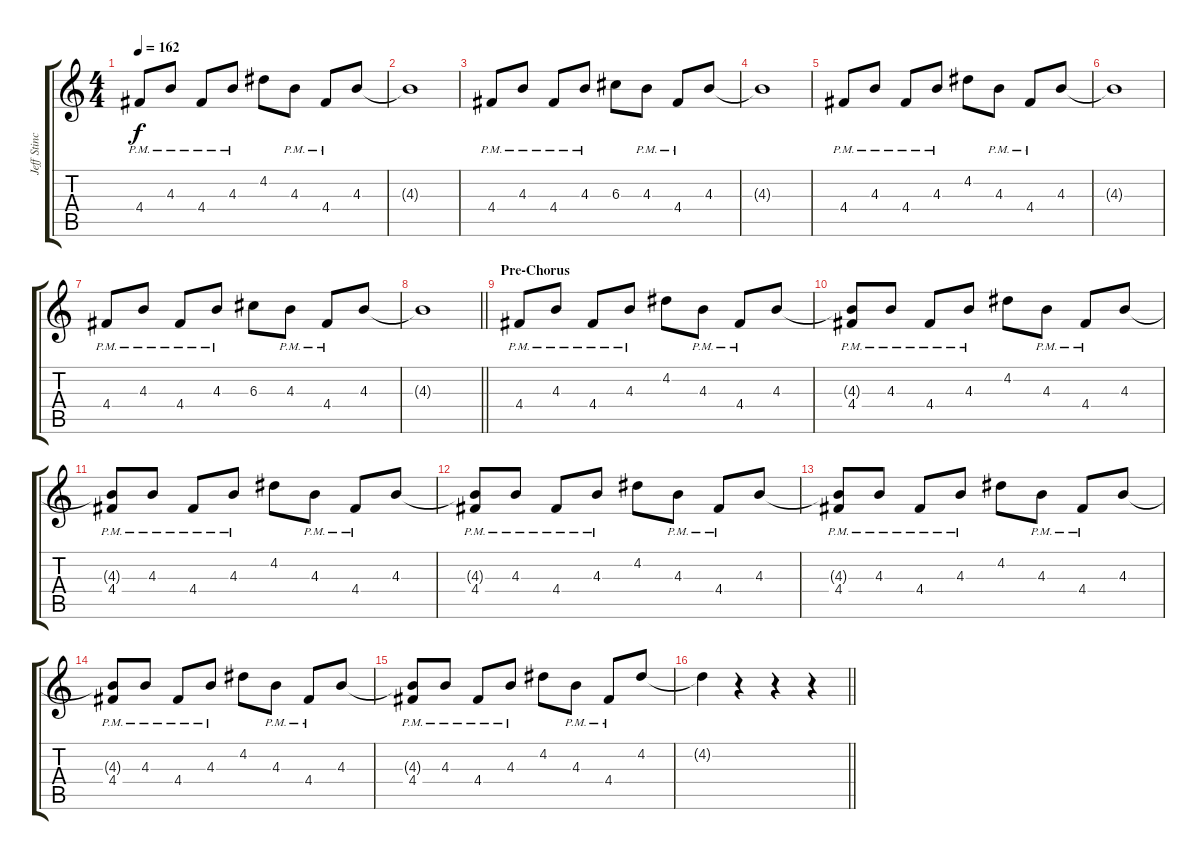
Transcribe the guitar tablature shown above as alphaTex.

\track ("Jeff Stinco" "Jeff Stinc") {instrument distortionguitar}
\staff {score tabs}
\tuning (E4 B3 G3 D3 A2 E2) {hide}
\ts (4 4)
\tempo 162
\clef g2
\ks c
4.4{pm}.8{dy f} 4.3{pm}.8 4.4{pm}.8 4.3{pm}.8 4.2.8 4.3{pm}.8 4.4{pm}.8 4.3.8 |
4.3{t}.1 |
4.4{pm}.8 4.3{pm}.8 4.4{pm}.8 4.3{pm}.8 6.3.8 4.3{pm}.8 4.4{pm}.8 4.3.8 |
4.3{t}.1 |
4.4{pm}.8 4.3{pm}.8 4.4{pm}.8 4.3{pm}.8 4.2.8 4.3{pm}.8 4.4{pm}.8 4.3.8 |
4.3{t}.1 |
4.4{pm}.8 4.3{pm}.8 4.4{pm}.8 4.3{pm}.8 6.3.8 4.3{pm}.8 4.4{pm}.8 4.3.8 |
\barLineRight lightlight
4.3{t}.1 |
\section ("" "Pre-Chorus")
4.4{pm}.8 4.3{pm}.8 4.4{pm}.8 4.3{pm}.8 4.2.8 4.3{pm}.8 4.4{pm}.8 4.3.8 |
(4.3{t} 4.4{pm}).8 4.3{pm}.8 4.4{pm}.8 4.3{pm}.8 4.2.8 4.3{pm}.8 4.4{pm}.8 4.3.8 |
(4.3{t} 4.4{pm}).8 4.3{pm}.8 4.4{pm}.8 4.3{pm}.8 4.2.8 4.3{pm}.8 4.4{pm}.8 4.3.8 |
(4.3{t} 4.4{pm}).8 4.3{pm}.8 4.4{pm}.8 4.3{pm}.8 4.2.8 4.3{pm}.8 4.4{pm}.8 4.3.8 |
(4.3{t} 4.4{pm}).8 4.3{pm}.8 4.4{pm}.8 4.3{pm}.8 4.2.8 4.3{pm}.8 4.4{pm}.8 4.3.8 |
(4.3{t} 4.4{pm}).8 4.3{pm}.8 4.4{pm}.8 4.3{pm}.8 4.2.8 4.3{pm}.8 4.4{pm}.8 4.3.8 |
(4.3{t} 4.4{pm}).8 4.3{pm}.8 4.4{pm}.8 4.3{pm}.8 4.2.8 4.3{pm}.8 4.4{pm}.8 4.2.8 |
\barLineRight lightlight
4.2{t}.4 r.4 r.4 r.4
